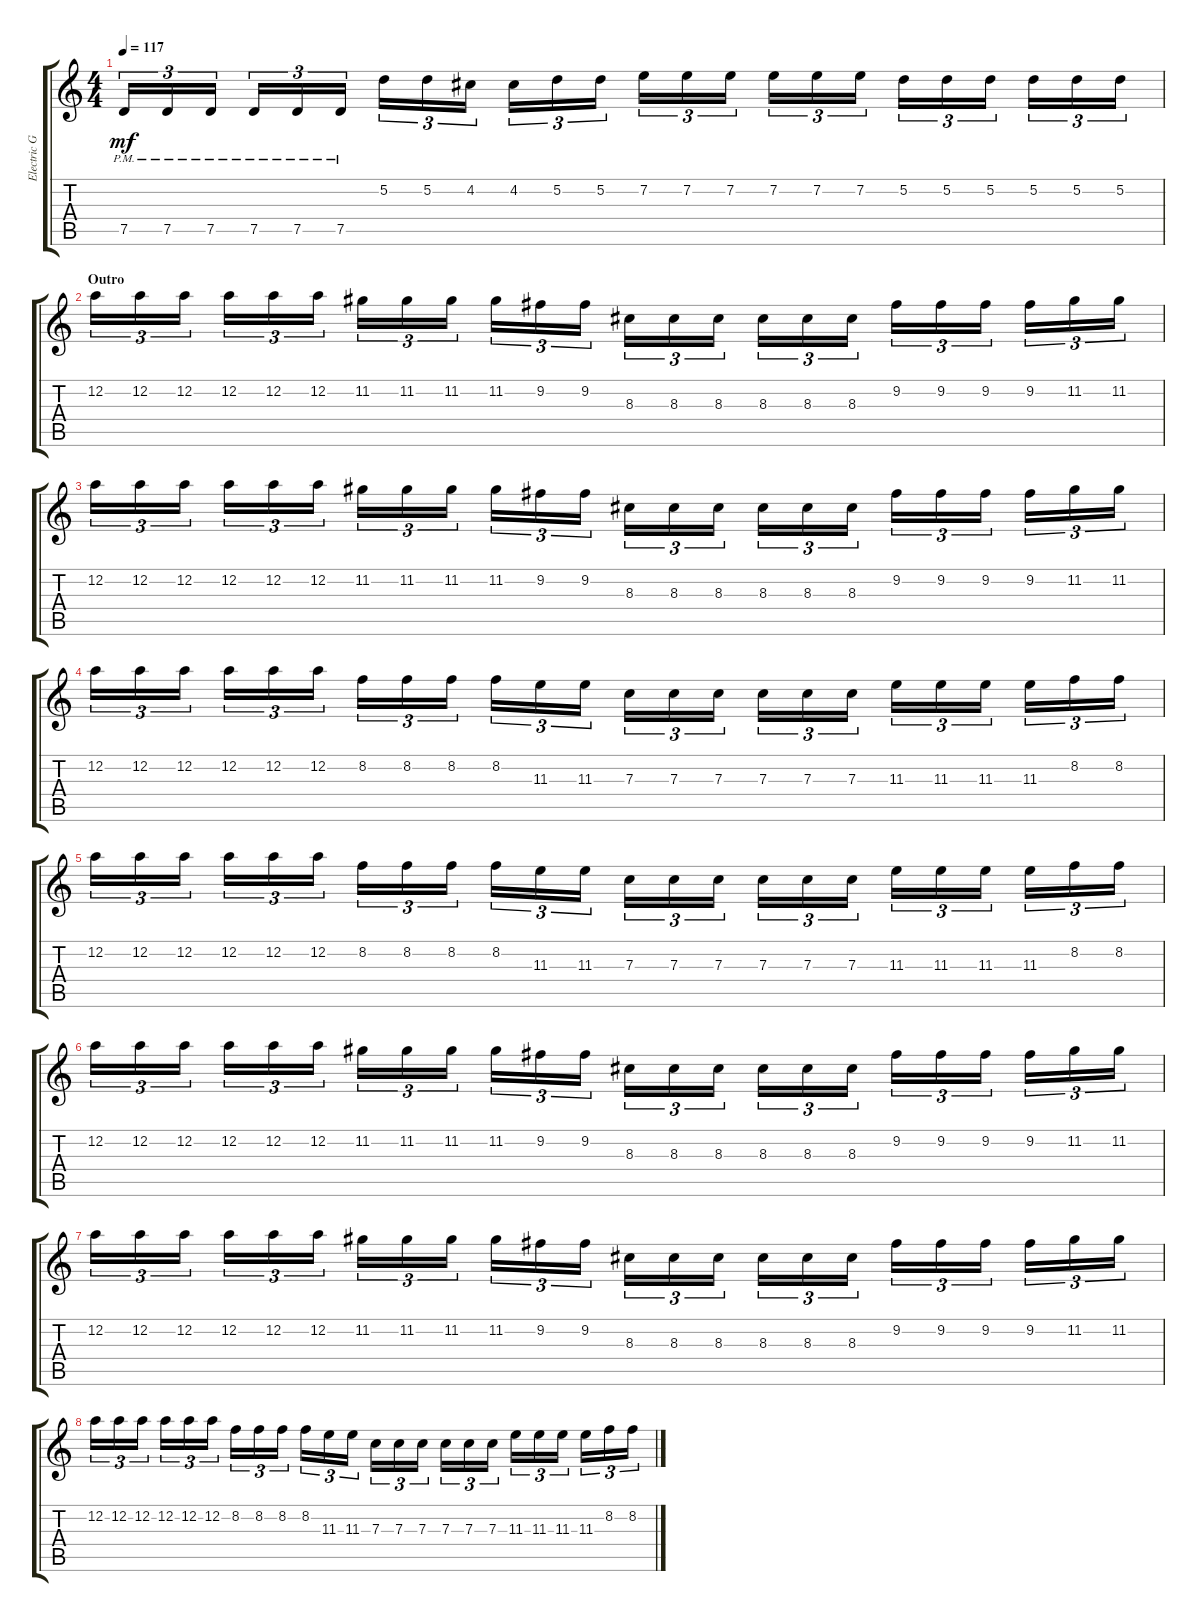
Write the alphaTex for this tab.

\track ("Electric Guitar 1" "Electric G") {instrument distortionguitar}
\staff {score tabs}
\tuning (D4 A3 F3 C3 G2 D2) {hide}
\ts (4 4)
\tempo 117
\clef g2
\ks c
7.5{pm}.16{tu (3 2) dy mf} 7.5{pm}.16{tu (3 2)} 7.5{pm}.16{tu (3 2)} 7.5{pm}.16{tu (3 2)} 7.5{pm}.16{tu (3 2)} 7.5{pm}.16{tu (3 2)} 5.2.16{tu (3 2)} 5.2.16{tu (3 2)} 4.2.16{tu (3 2)} 4.2.16{tu (3 2)} 5.2.16{tu (3 2)} 5.2.16{tu (3 2)} 7.2.16{tu (3 2)} 7.2.16{tu (3 2)} 7.2.16{tu (3 2)} 7.2.16{tu (3 2)} 7.2.16{tu (3 2)} 7.2.16{tu (3 2)} 5.2.16{tu (3 2)} 5.2.16{tu (3 2)} 5.2.16{tu (3 2)} 5.2.16{tu (3 2)} 5.2.16{tu (3 2)} 5.2.16{tu (3 2)} |
\section ("" "Outro")
12.2.16{tu (3 2)} 12.2.16{tu (3 2)} 12.2.16{tu (3 2)} 12.2.16{tu (3 2)} 12.2.16{tu (3 2)} 12.2.16{tu (3 2)} 11.2.16{tu (3 2)} 11.2.16{tu (3 2)} 11.2.16{tu (3 2)} 11.2.16{tu (3 2)} 9.2.16{tu (3 2)} 9.2.16{tu (3 2)} 8.3.16{tu (3 2)} 8.3.16{tu (3 2)} 8.3.16{tu (3 2)} 8.3.16{tu (3 2)} 8.3.16{tu (3 2)} 8.3.16{tu (3 2)} 9.2.16{tu (3 2)} 9.2.16{tu (3 2)} 9.2.16{tu (3 2)} 9.2.16{tu (3 2)} 11.2.16{tu (3 2)} 11.2.16{tu (3 2)} |
12.2.16{tu (3 2)} 12.2.16{tu (3 2)} 12.2.16{tu (3 2)} 12.2.16{tu (3 2)} 12.2.16{tu (3 2)} 12.2.16{tu (3 2)} 11.2.16{tu (3 2)} 11.2.16{tu (3 2)} 11.2.16{tu (3 2)} 11.2.16{tu (3 2)} 9.2.16{tu (3 2)} 9.2.16{tu (3 2)} 8.3.16{tu (3 2)} 8.3.16{tu (3 2)} 8.3.16{tu (3 2)} 8.3.16{tu (3 2)} 8.3.16{tu (3 2)} 8.3.16{tu (3 2)} 9.2.16{tu (3 2)} 9.2.16{tu (3 2)} 9.2.16{tu (3 2)} 9.2.16{tu (3 2)} 11.2.16{tu (3 2)} 11.2.16{tu (3 2)} |
12.2.16{tu (3 2)} 12.2.16{tu (3 2)} 12.2.16{tu (3 2)} 12.2.16{tu (3 2)} 12.2.16{tu (3 2)} 12.2.16{tu (3 2)} 8.2.16{tu (3 2)} 8.2.16{tu (3 2)} 8.2.16{tu (3 2)} 8.2.16{tu (3 2)} 11.3.16{tu (3 2)} 11.3.16{tu (3 2)} 7.3.16{tu (3 2)} 7.3.16{tu (3 2)} 7.3.16{tu (3 2)} 7.3.16{tu (3 2)} 7.3.16{tu (3 2)} 7.3.16{tu (3 2)} 11.3.16{tu (3 2)} 11.3.16{tu (3 2)} 11.3.16{tu (3 2)} 11.3.16{tu (3 2)} 8.2.16{tu (3 2)} 8.2.16{tu (3 2)} |
12.2.16{tu (3 2)} 12.2.16{tu (3 2)} 12.2.16{tu (3 2)} 12.2.16{tu (3 2)} 12.2.16{tu (3 2)} 12.2.16{tu (3 2)} 8.2.16{tu (3 2)} 8.2.16{tu (3 2)} 8.2.16{tu (3 2)} 8.2.16{tu (3 2)} 11.3.16{tu (3 2)} 11.3.16{tu (3 2)} 7.3.16{tu (3 2)} 7.3.16{tu (3 2)} 7.3.16{tu (3 2)} 7.3.16{tu (3 2)} 7.3.16{tu (3 2)} 7.3.16{tu (3 2)} 11.3.16{tu (3 2)} 11.3.16{tu (3 2)} 11.3.16{tu (3 2)} 11.3.16{tu (3 2)} 8.2.16{tu (3 2)} 8.2.16{tu (3 2)} |
12.2.16{tu (3 2)} 12.2.16{tu (3 2)} 12.2.16{tu (3 2)} 12.2.16{tu (3 2)} 12.2.16{tu (3 2)} 12.2.16{tu (3 2)} 11.2.16{tu (3 2)} 11.2.16{tu (3 2)} 11.2.16{tu (3 2)} 11.2.16{tu (3 2)} 9.2.16{tu (3 2)} 9.2.16{tu (3 2)} 8.3.16{tu (3 2)} 8.3.16{tu (3 2)} 8.3.16{tu (3 2)} 8.3.16{tu (3 2)} 8.3.16{tu (3 2)} 8.3.16{tu (3 2)} 9.2.16{tu (3 2)} 9.2.16{tu (3 2)} 9.2.16{tu (3 2)} 9.2.16{tu (3 2)} 11.2.16{tu (3 2)} 11.2.16{tu (3 2)} |
12.2.16{tu (3 2)} 12.2.16{tu (3 2)} 12.2.16{tu (3 2)} 12.2.16{tu (3 2)} 12.2.16{tu (3 2)} 12.2.16{tu (3 2)} 11.2.16{tu (3 2)} 11.2.16{tu (3 2)} 11.2.16{tu (3 2)} 11.2.16{tu (3 2)} 9.2.16{tu (3 2)} 9.2.16{tu (3 2)} 8.3.16{tu (3 2)} 8.3.16{tu (3 2)} 8.3.16{tu (3 2)} 8.3.16{tu (3 2)} 8.3.16{tu (3 2)} 8.3.16{tu (3 2)} 9.2.16{tu (3 2)} 9.2.16{tu (3 2)} 9.2.16{tu (3 2)} 9.2.16{tu (3 2)} 11.2.16{tu (3 2)} 11.2.16{tu (3 2)} |
12.2.16{tu (3 2)} 12.2.16{tu (3 2)} 12.2.16{tu (3 2)} 12.2.16{tu (3 2)} 12.2.16{tu (3 2)} 12.2.16{tu (3 2)} 8.2.16{tu (3 2)} 8.2.16{tu (3 2)} 8.2.16{tu (3 2)} 8.2.16{tu (3 2)} 11.3.16{tu (3 2)} 11.3.16{tu (3 2)} 7.3.16{tu (3 2)} 7.3.16{tu (3 2)} 7.3.16{tu (3 2)} 7.3.16{tu (3 2)} 7.3.16{tu (3 2)} 7.3.16{tu (3 2)} 11.3.16{tu (3 2)} 11.3.16{tu (3 2)} 11.3.16{tu (3 2)} 11.3.16{tu (3 2)} 8.2.16{tu (3 2)} 8.2.16{tu (3 2)}
